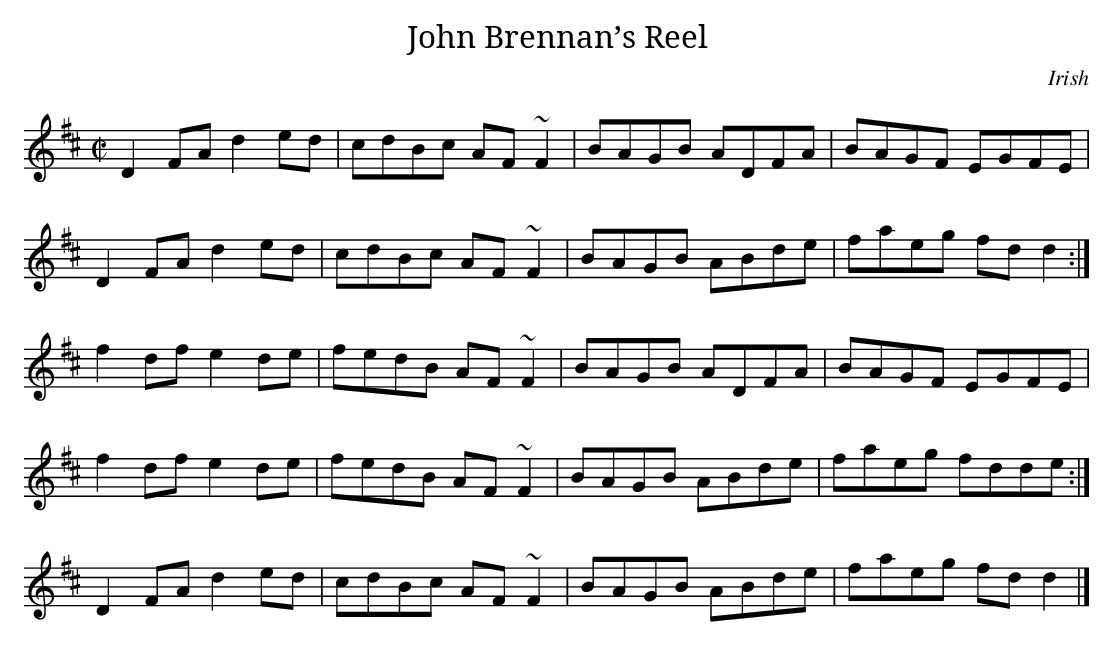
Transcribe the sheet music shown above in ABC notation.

X:1
T:John Brennan’s Reel
M:C|
K:D
D2 FA d2 ed | cdBc AF ~F2 | BAGB ADFA | BAGF EGFE |
D2 FA d2 ed | cdBc AF ~F2 | BAGB ABde | faeg fd d2 :|
f2 df e2 de | fedB AF ~F2 | BAGB ADFA | BAGF EGFE |
f2 df e2 de | fedB AF ~F2 | BAGB ABde | faeg fdde :|
D2 FA d2 ed | cdBc AF ~F2 | BAGB ABde | faeg fd d2 |]
